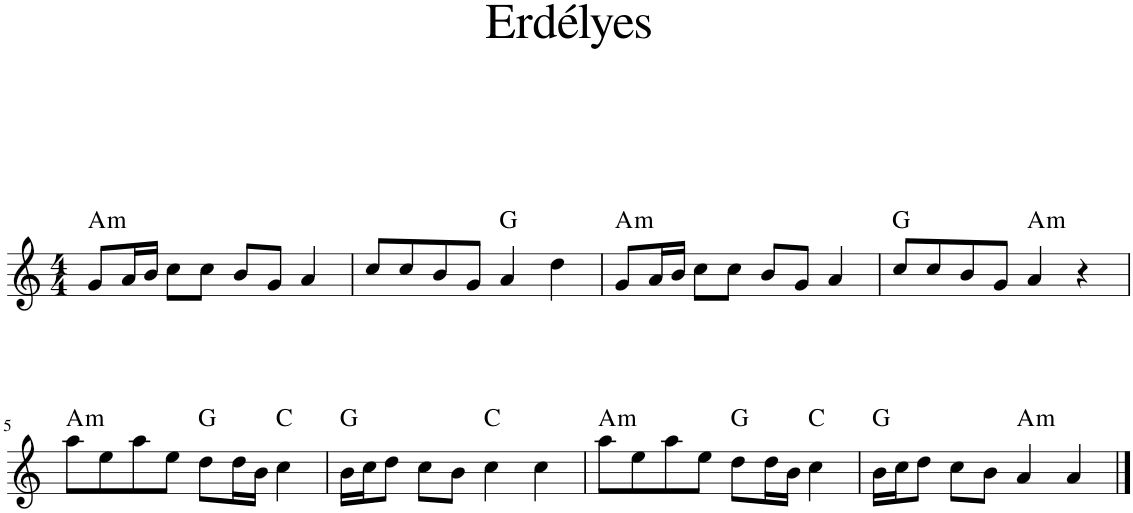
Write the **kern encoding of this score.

**kern	**harte
*part1	*part1
*staff1	*
*I"Piano	*
*I'Pno.	*
*clefG2	*
*k[]	*
*M4/4	*
=1	=1
!	!LO:H:kt=m
8g/L	A:min
16a/L	.
16b/JJ	.
8cc\L	.
8cc\J	.
8b/L	.
8g/J	.
4a/	.
=2	=2
8cc/L	.
8cc/	.
8b/	.
8g/J	.
4a/	G:maj
4dd\	.
=3	=3
!	!LO:H:kt=m
8g/L	A:min
16a/L	.
16b/JJ	.
8cc\L	.
8cc\J	.
8b/L	.
8g/J	.
4a/	.
=4	=4
8cc/L	G:maj
8cc/	.
8b/	.
8g/J	.
!	!LO:H:kt=m
4a/	A:min
4r	.
!!LO:LB:g=z
=5	=5
!	!LO:H:kt=m
8aa\L	A:min
8ee\	.
8aa\	.
8ee\J	.
8dd\L	G:maj
16dd\L	.
16b\JJ	.
4cc\	C:maj
=6	=6
16b\LL	G:maj
16cc\J	.
8dd\J	.
8cc\L	.
8b\J	.
4cc\	C:maj
4cc\	.
=7	=7
!	!LO:H:kt=m
8aa\L	A:min
8ee\	.
8aa\	.
8ee\J	.
8dd\L	G:maj
16dd\L	.
16b\JJ	.
4cc\	C:maj
=8	=8
16b\LL	G:maj
16cc\J	.
8dd\J	.
8cc\L	.
8b\J	.
!	!LO:H:kt=m
4a/	A:min
4a/	.
==	==
*-	*-
